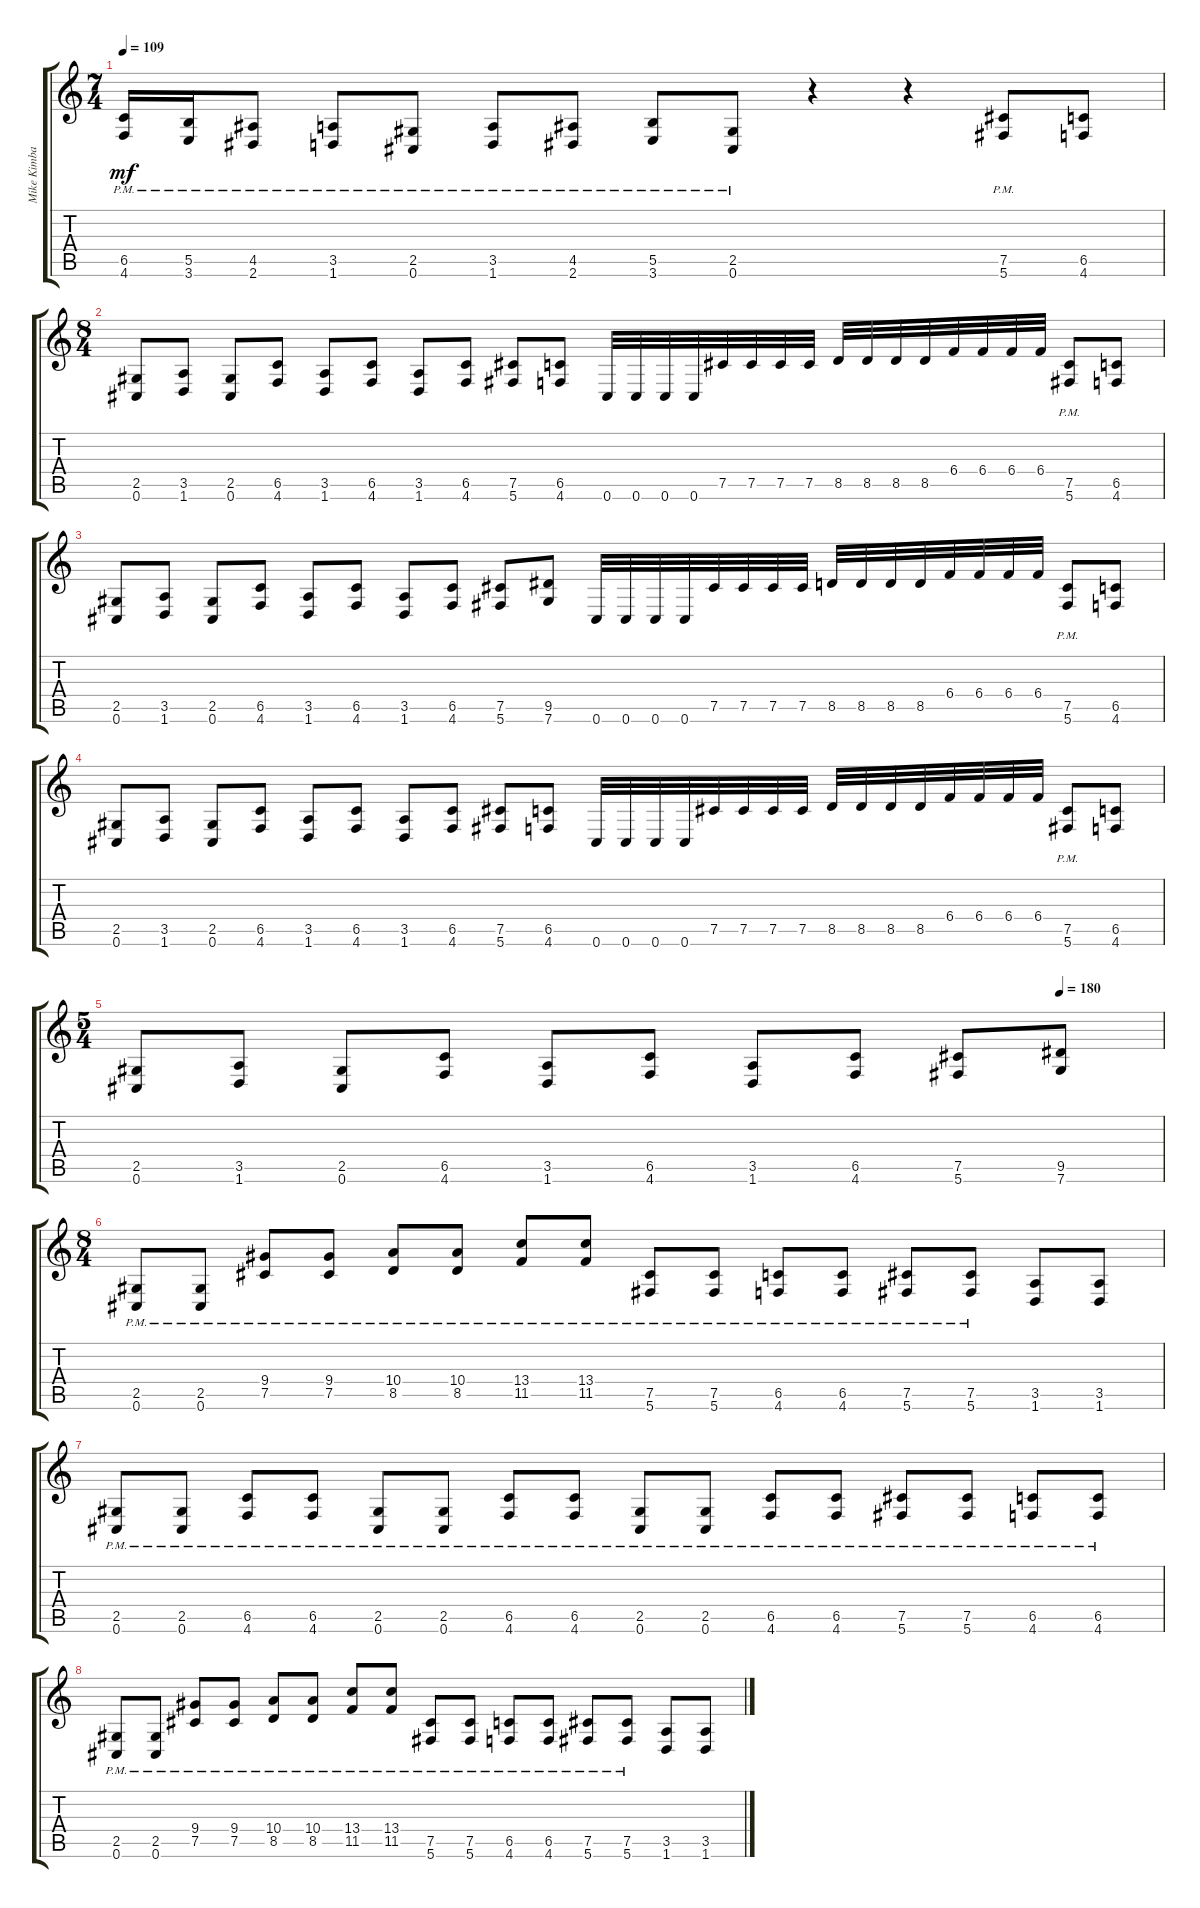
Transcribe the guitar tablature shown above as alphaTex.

\track ("Mike Kimball" "Mike Kimba") {instrument distortionguitar}
\staff {score tabs}
\tuning (Db4 Ab3 E3 B2 Gb2 Db2) {hide}
\ts (7 4)
\section ("" "")
\tempo 109
\clef g2
\ks c
(6.5{pm} 4.6{pm}).16{dy mf} (5.5{pm} 3.6{pm}).16 (4.5{pm} 2.6{pm}).8 (3.5{pm} 1.6{pm}).8 (2.5{pm} 0.6{pm}).8 (3.5{pm} 1.6{pm}).8 (4.5{pm} 2.6{pm}).8 (5.5{pm} 3.6{pm}).8 (2.5{pm} 0.6{pm}).8 r.4 r.4 (7.5{pm} 5.6{pm}).8 (6.5 4.6).8 |
\ts (8 4)
(2.5 0.6).8 (3.5 1.6).8 (2.5 0.6).8 (6.5 4.6).8 (3.5 1.6).8 (6.5 4.6).8 (3.5 1.6).8 (6.5 4.6).8 (7.5 5.6).8 (6.5 4.6).8 0.6.32 0.6.32 0.6.32 0.6.32 7.5.32 7.5.32 7.5.32 7.5.32 8.5.32 8.5.32 8.5.32 8.5.32 6.4.32 6.4.32 6.4.32 6.4.32 (7.5{pm} 5.6{pm}).8 (6.5 4.6).8 |
(2.5 0.6).8 (3.5 1.6).8 (2.5 0.6).8 (6.5 4.6).8 (3.5 1.6).8 (6.5 4.6).8 (3.5 1.6).8 (6.5 4.6).8 (7.5 5.6).8 (9.5 7.6).8 0.6.32 0.6.32 0.6.32 0.6.32 7.5.32 7.5.32 7.5.32 7.5.32 8.5.32 8.5.32 8.5.32 8.5.32 6.4.32 6.4.32 6.4.32 6.4.32 (7.5{pm} 5.6{pm}).8 (6.5 4.6).8 |
(2.5 0.6).8 (3.5 1.6).8 (2.5 0.6).8 (6.5 4.6).8 (3.5 1.6).8 (6.5 4.6).8 (3.5 1.6).8 (6.5 4.6).8 (7.5 5.6).8 (6.5 4.6).8 0.6.32 0.6.32 0.6.32 0.6.32 7.5.32 7.5.32 7.5.32 7.5.32 8.5.32 8.5.32 8.5.32 8.5.32 6.4.32 6.4.32 6.4.32 6.4.32 (7.5{pm} 5.6{pm}).8 (6.5 4.6).8 |
\ts (5 4)
\tempo (180 0.9)
(2.5 0.6).8 (3.5 1.6).8 (2.5 0.6).8 (6.5 4.6).8 (3.5 1.6).8 (6.5 4.6).8 (3.5 1.6).8 (6.5 4.6).8 (7.5 5.6).8 (9.5 7.6).8 |
\ts (8 4)
\section ("" "")
(2.5{pm} 0.6{pm}).8 (2.5{pm} 0.6{pm}).8 (9.4{pm} 7.5{pm}).8 (9.4{pm} 7.5{pm}).8 (10.4{pm} 8.5{pm}).8 (10.4{pm} 8.5{pm}).8 (13.4{pm} 11.5{pm}).8 (13.4{pm} 11.5{pm}).8 (7.5{pm} 5.6{pm}).8 (7.5{pm} 5.6{pm}).8 (6.5{pm} 4.6{pm}).8 (6.5{pm} 4.6{pm}).8 (7.5{pm} 5.6{pm}).8 (7.5{pm} 5.6{pm}).8 (3.5 1.6).8 (3.5 1.6).8 |
(2.5{pm} 0.6{pm}).8 (2.5{pm} 0.6{pm}).8 (6.5{pm} 4.6{pm}).8 (6.5{pm} 4.6{pm}).8 (2.5{pm} 0.6{pm}).8 (2.5{pm} 0.6{pm}).8 (6.5{pm} 4.6{pm}).8 (6.5{pm} 4.6{pm}).8 (2.5{pm} 0.6{pm}).8 (2.5{pm} 0.6{pm}).8 (6.5{pm} 4.6{pm}).8 (6.5{pm} 4.6{pm}).8 (7.5{pm} 5.6{pm}).8 (7.5{pm} 5.6{pm}).8 (6.5{pm} 4.6{pm}).8 (6.5{pm} 4.6{pm}).8 |
(2.5{pm} 0.6{pm}).8 (2.5{pm} 0.6{pm}).8 (9.4{pm} 7.5{pm}).8 (9.4{pm} 7.5{pm}).8 (10.4{pm} 8.5{pm}).8 (10.4{pm} 8.5{pm}).8 (13.4{pm} 11.5{pm}).8 (13.4{pm} 11.5{pm}).8 (7.5{pm} 5.6{pm}).8 (7.5{pm} 5.6{pm}).8 (6.5{pm} 4.6{pm}).8 (6.5{pm} 4.6{pm}).8 (7.5{pm} 5.6{pm}).8 (7.5{pm} 5.6{pm}).8 (3.5 1.6).8 (3.5 1.6).8
